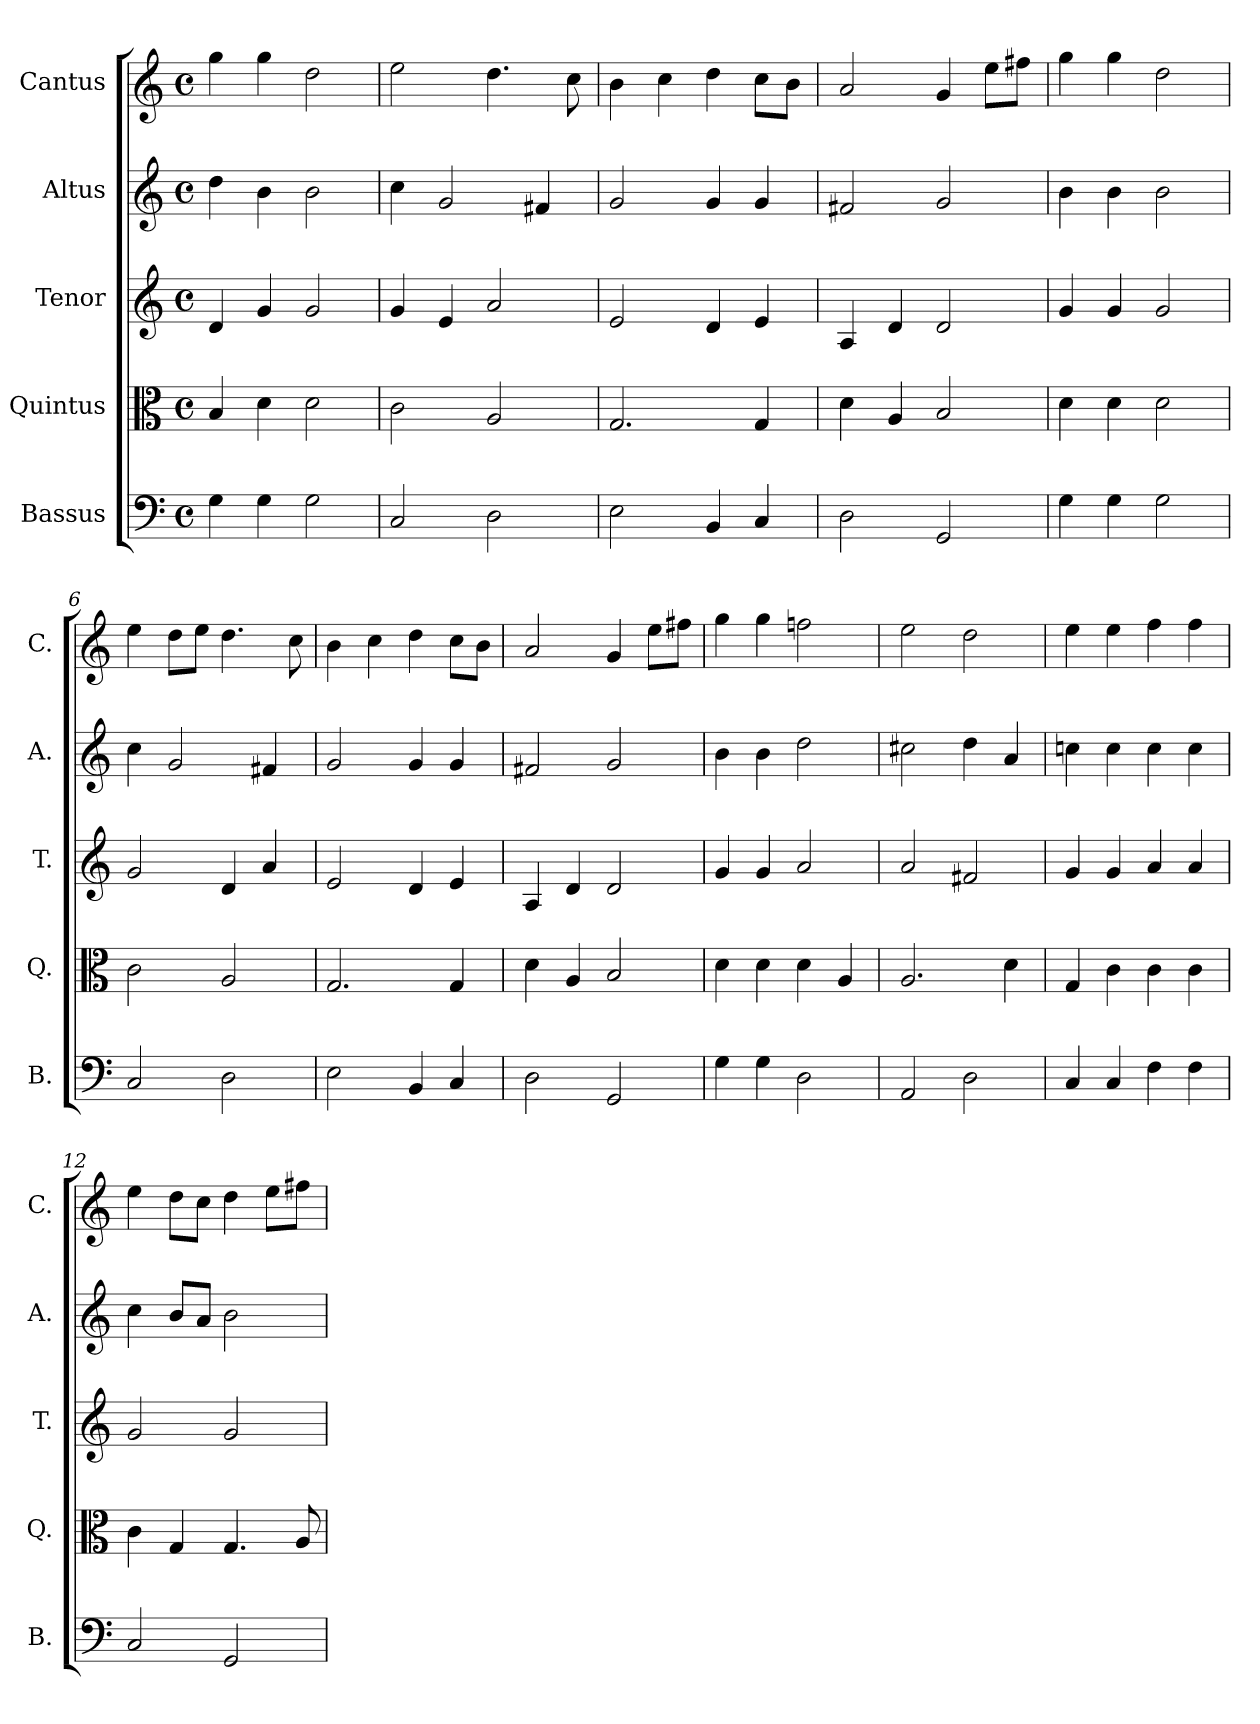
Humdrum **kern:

**kern	**kern	**kern	**kern	**kern
*part5	*part4	*part3	*part2	*part1
*staff5	*staff4	*staff3	*staff2	*staff1
*I"Bassus	*I"Quintus	*I"Tenor	*I"Altus	*I"Cantus
*I'B.	*I'Q.	*I'T.	*I'A.	*I'C.
*clefF4	*clefC3	*clefG2	*clefG2	*clefG2
*k[]	*k[]	*k[]	*k[]	*k[]
*C:	*C:	*C:	*C:	*C:
*M4/4	*M4/4	*M4/4	*M4/4	*M4/4
*met(c)	*met(c)	*met(c)	*met(c)	*met(c)
=1	=1	=1	=1	=1
4G\	4B/	4d/	4dd\	4gg\
4G\	4d\	4g/	4b\	4gg\
2G\	2d\	2g/	2b\	2dd\
=2	=2	=2	=2	=2
2C/	2c\	4g/	4cc\	2ee\
.	.	4e/	2g/	.
2D\	2A/	2a/	.	4.dd\
.	.	.	4f#X/	.
.	.	.	.	8cc\
=3	=3	=3	=3	=3
2E\	2.G/	2e/	2g/	4b\
.	.	.	.	4cc\
4BB/	.	4d/	4g/	4dd\
4C/	4G/	4e/	4g/	8cc\L
.	.	.	.	8b\J
=4	=4	=4	=4	=4
2D\	4d\	4A/	2f#X/	2a/
.	4A/	4d/	.	.
2GG/	2B/	2d/	2g/	4g/
.	.	.	.	8ee\L
.	.	.	.	8ff#X\J
=5	=5	=5	=5	=5
4G\	4d\	4g/	4b\	4gg\
4G\	4d\	4g/	4b\	4gg\
2G\	2d\	2g/	2b\	2dd\
=6	=6	=6	=6	=6
2C/	2c\	2g/	4cc\	4ee\
.	.	.	2g/	8dd\L
.	.	.	.	8ee\J
2D\	2A/	4d/	.	4.dd\
.	.	4a/	4f#X/	.
.	.	.	.	8cc\
=7	=7	=7	=7	=7
2E\	2.G/	2e/	2g/	4b\
.	.	.	.	4cc\
4BB/	.	4d/	4g/	4dd\
4C/	4G/	4e/	4g/	8cc\L
.	.	.	.	8b\J
=8	=8	=8	=8	=8
2D\	4d\	4A/	2f#X/	2a/
.	4A/	4d/	.	.
2GG/	2B/	2d/	2g/	4g/
.	.	.	.	8ee\L
.	.	.	.	8ff#X\J
!!LO:LB:g=z
=9	=9	=9	=9	=9
4G\	4d\	4g/	4b\	4gg\
4G\	4d\	4g/	4b\	4gg\
2D\	4d\	2a/	2dd\	2ffn\
.	4A/	.	.	.
=10	=10	=10	=10	=10
2AA/	2.A/	2a/	2cc#X\	2ee\
2D\	.	2f#X/	4dd\	2dd\
.	4d\	.	4a/	.
=11	=11	=11	=11	=11
4C/	4G/	4g/	4ccn\	4ee\
4C/	4c\	4g/	4cc\	4ee\
4F\	4c\	4a/	4cc\	4ff\
4F\	4c\	4a/	4cc\	4ff\
=12	=12	=12	=12	=12
2C/	4c\	2g/	4cc\	4ee\
.	4G/	.	8b/L	8dd\L
.	.	.	8a/J	8cc\J
2GG/	4.G/	2g/	2b\	4dd\
.	.	.	.	8ee\L
.	8A/	.	.	8ff#X\J
=	=	=	=	=
*-	*-	*-	*-	*-
